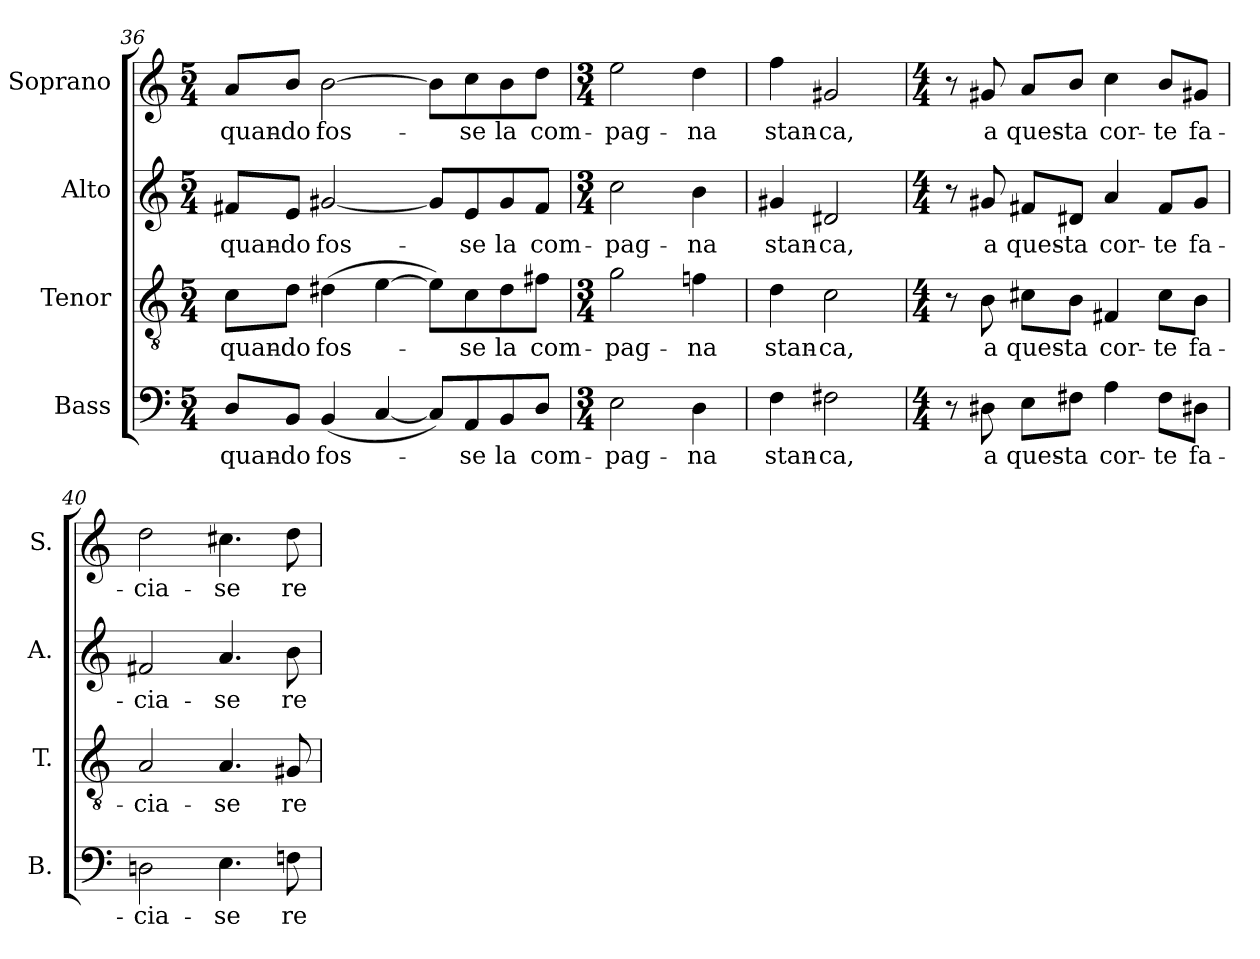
**kern	**text	**kern	**text	**kern	**text	**kern	**text
*part4	*part4	*part3	*part3	*part2	*part2	*part1	*part1
*staff4	*staff4	*staff3	*staff3	*staff2	*staff2	*staff1	*staff1
*I"Bass	*	*I"Tenor	*	*I"Alto	*	*I"Soprano	*
*I'B.	*	*I'T.	*	*I'A.	*	*I'S.	*
*clefF4	*	*clefGv2	*	*clefG2	*	*clefG2	*
*	*	*ITrd7c12	*	*	*	*	*
*k[]	*	*k[]	*	*k[]	*	*k[]	*
*C:	*	*C:	*	*C:	*	*C:	*
*M5/4	*	*M5/4	*	*M5/4	*	*M5/4	*
=36	=36	=36	=36	=36	=36	=36	=36
!	!LO:LY:b:color=#000000	!	!	!	!	!	!
!	!	!	!LO:LY:b:color=#000000	!	!	!	!
!	!	!	!	!	!LO:LY:b:color=#000000	!	!
!	!	!	!	!	!	!	!LO:LY:b:color=#000000
8Di/L	quan-	8Ci\L	quan-	8f#Xi/L	quan-	8ai/L	quan-
!	!LO:LY:b:color=#000000	!	!	!	!	!	!
!	!	!	!LO:LY:b:color=#000000	!	!	!	!
!	!	!	!	!	!LO:LY:b:color=#000000	!	!
!	!	!	!	!	!	!	!LO:LY:b:color=#000000
8BBi/J	-do	8Di\J	-do	8ei/J	-do	8bi/J	-do
!	!LO:LY:b:color=#000000	!	!	!	!	!	!
!	!	!	!LO:LY:b:color=#000000	!	!	!	!
!	!	!	!	!	!LO:LY:b:color=#000000	!	!
!	!	!	!	!	!	!	!LO:LY:b:color=#000000
(4BBi/	fos-	(4D#Xi\	fos-	[<2g#Xi/	fos-	[>2bi\	fos-
[<4Ci/	.	[>4Ei\	.	.	.	.	.
8Ci/L])	.	8Ei\L])	.	8g#i/L]	.	8bi\L]	.
!	!LO:LY:b:color=#000000	!	!	!	!	!	!
!	!	!	!LO:LY:b:color=#000000	!	!	!	!
!	!	!	!	!	!LO:LY:b:color=#000000	!	!
!	!	!	!	!	!	!	!LO:LY:b:color=#000000
8AAi/	-se	8Ci\	-se	8ei/	-se	8cci\	-se
!	!LO:LY:b:color=#000000	!	!	!	!	!	!
!	!	!	!LO:LY:b:color=#000000	!	!	!	!
!	!	!	!	!	!LO:LY:b:color=#000000	!	!
!	!	!	!	!	!	!	!LO:LY:b:color=#000000
8BBi/	la	8D#i\	la	8g#i/	la	8bi\	la
!	!LO:LY:b:color=#000000	!	!	!	!	!	!
!	!	!	!LO:LY:b:color=#000000	!	!	!	!
!	!	!	!	!	!LO:LY:b:color=#000000	!	!
!	!	!	!	!	!	!	!LO:LY:b:color=#000000
8Di/J	com-	8F#Xi\J	com-	8f#i/J	com-	8ddi\J	com-
=37	=37	=37	=37	=37	=37	=37	=37
*M3/4	*	*M3/4	*	*M3/4	*	*M3/4	*
!	!LO:LY:b:color=#000000	!	!	!	!	!	!
!	!	!	!LO:LY:b:color=#000000	!	!	!	!
!	!	!	!	!	!LO:LY:b:color=#000000	!	!
!	!	!	!	!	!	!	!LO:LY:b:color=#000000
2Ei\	-pag-	2Gi\	-pag-	2cci\	-pag-	2eei\	-pag-
!	!LO:LY:b:color=#000000	!	!	!	!	!	!
!	!	!	!LO:LY:b:color=#000000	!	!	!	!
!	!	!	!	!	!LO:LY:b:color=#000000	!	!
!	!	!	!	!	!	!	!LO:LY:b:color=#000000
4Di\	-na	4Fni\	-na	4bi\	-na	4ddi\	-na
=38	=38	=38	=38	=38	=38	=38	=38
!	!LO:LY:b:color=#000000	!	!	!	!	!	!
!	!	!	!LO:LY:b:color=#000000	!	!	!	!
!	!	!	!	!	!LO:LY:b:color=#000000	!	!
!	!	!	!	!	!	!	!LO:LY:b:color=#000000
4Fi\	stan-	4Di\	stan-	4g#Xi/	stan-	4ffi\	stan-
!	!LO:LY:b:color=#000000	!	!	!	!	!	!
!	!	!	!LO:LY:b:color=#000000	!	!	!	!
!	!	!	!	!	!LO:LY:b:color=#000000	!	!
!	!	!	!	!	!	!	!LO:LY:b:color=#000000
2F#Xi\	-ca,	2Ci\	-ca,	2d#Xi/	-ca,	2g#Xi/	-ca,
!!LO:PB:g=z
=39	=39	=39	=39	=39	=39	=39	=39
*M4/4	*	*M4/4	*	*M4/4	*	*M4/4	*
8r	.	8r	.	8r	.	8r	.
!	!LO:LY:b:color=#000000	!	!	!	!	!	!
!	!	!	!LO:LY:b:color=#000000	!	!	!	!
!	!	!	!	!	!LO:LY:b:color=#000000	!	!
!	!	!	!	!	!	!	!LO:LY:b:color=#000000
8D#Xi\	a	8BBi\	a	8g#Xi/	a	8g#Xi/	a
!	!LO:LY:b:color=#000000	!	!	!	!	!	!
!	!	!	!LO:LY:b:color=#000000	!	!	!	!
!	!	!	!	!	!LO:LY:b:color=#000000	!	!
!	!	!	!	!	!	!	!LO:LY:b:color=#000000
8Ei\L	ques-	8C#Xi\L	ques-	8f#Xi/L	ques-	8ai/L	ques-
!	!LO:LY:b:color=#000000	!	!	!	!	!	!
!	!	!	!LO:LY:b:color=#000000	!	!	!	!
!	!	!	!	!	!LO:LY:b:color=#000000	!	!
!	!	!	!	!	!	!	!LO:LY:b:color=#000000
8F#Xi\J	-ta	8BBi\J	-ta	8d#Xi/J	-ta	8bi/J	-ta
!	!LO:LY:b:color=#000000	!	!	!	!	!	!
!	!	!	!LO:LY:b:color=#000000	!	!	!	!
!	!	!	!	!	!LO:LY:b:color=#000000	!	!
!	!	!	!	!	!	!	!LO:LY:b:color=#000000
4Ai\	cor-	4FF#Xi/	cor-	4ai/	cor-	4cci\	cor-
!	!LO:LY:b:color=#000000	!	!	!	!	!	!
!	!	!	!LO:LY:b:color=#000000	!	!	!	!
!	!	!	!	!	!LO:LY:b:color=#000000	!	!
!	!	!	!	!	!	!	!LO:LY:b:color=#000000
8F#i\L	-te	8C#i\L	-te	8f#i/L	-te	8bi/L	-te
!	!LO:LY:b:color=#000000	!	!	!	!	!	!
!	!	!	!LO:LY:b:color=#000000	!	!	!	!
!	!	!	!	!	!LO:LY:b:color=#000000	!	!
!	!	!	!	!	!	!	!LO:LY:b:color=#000000
8D#Xi\J	fa-	8BBi\J	fa-	8g#i/J	fa-	8g#Xi/J	fa-
=40	=40	=40	=40	=40	=40	=40	=40
!	!LO:LY:b:color=#000000	!	!	!	!	!	!
!	!	!	!LO:LY:b:color=#000000	!	!	!	!
!	!	!	!	!	!LO:LY:b:color=#000000	!	!
!	!	!	!	!	!	!	!LO:LY:b:color=#000000
2Dni\	-cia-	2AAi/	-cia-	2f#Xi/	-cia-	2ddi\	-cia-
!	!LO:LY:b:color=#000000	!	!	!	!	!	!
!	!	!	!LO:LY:b:color=#000000	!	!	!	!
!	!	!	!	!	!LO:LY:b:color=#000000	!	!
!	!	!	!	!	!	!	!LO:LY:b:color=#000000
4.Ei\	-se	4.AAi/	-se	4.ai/	-se	4.cc#Xi\	-se
!	!LO:LY:b:color=#000000	!	!	!	!	!	!
!	!	!	!LO:LY:b:color=#000000	!	!	!	!
!	!	!	!	!	!LO:LY:b:color=#000000	!	!
!	!	!	!	!	!	!	!LO:LY:b:color=#000000
8Fni\	re-	8GG#Xi/	re-	8bi\	re-	8ddi\	re-
=	=	=	=	=	=	=	=
*-	*-	*-	*-	*-	*-	*-	*-
